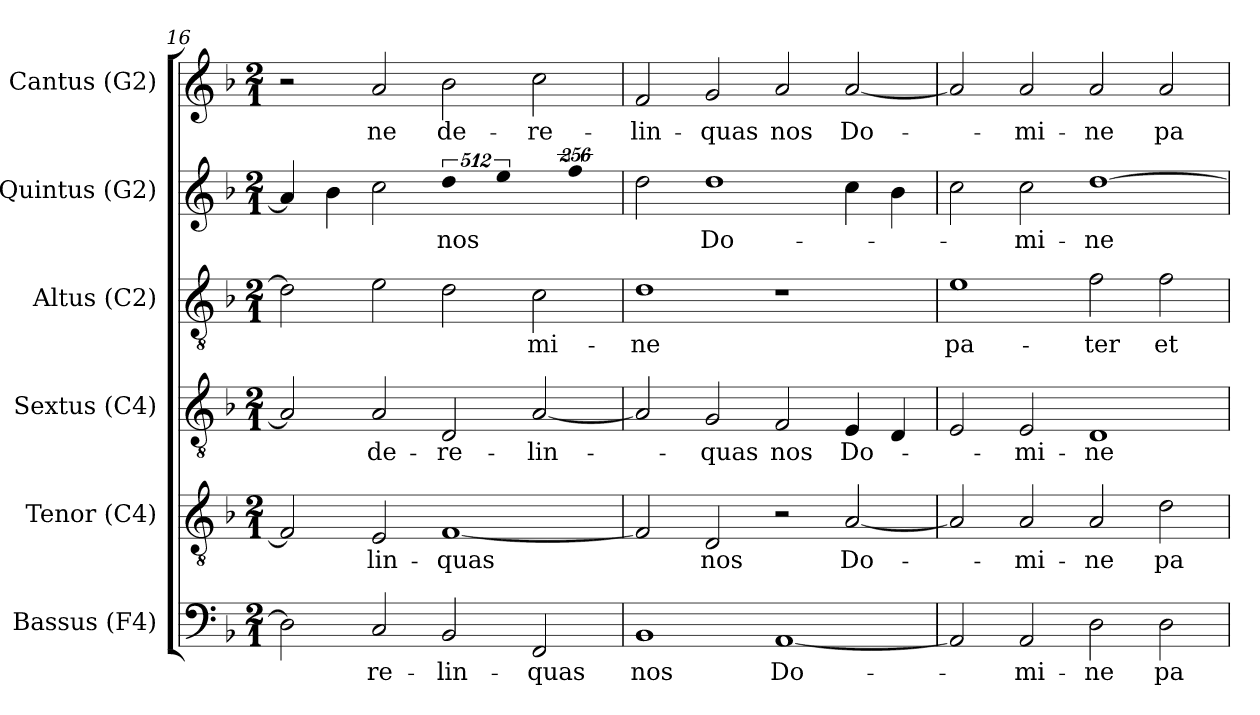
**kern	**text	**kern	**text	**kern	**text	**kern	**text	**kern	**text	**kern	**text
*part6	*part6	*part5	*part5	*part4	*part4	*part3	*part3	*part2	*part2	*part1	*part1
*staff6	*staff6	*staff5	*staff5	*staff4	*staff4	*staff3	*staff3	*staff2	*staff2	*staff1	*staff1
*I"Bassus (F4)	*	*I"Tenor (C4)	*	*I"Sextus (C4)	*	*I"Altus (C2)	*	*I"Quintus (G2)	*	*I"Cantus (G2)	*
*I'B	*	*I'T	*	*I'S	*	*I'A	*	*I'Q	*	*I'C	*
!!LO:PB:g=z
*clefF4	*	*clefGv2	*	*clefGv2	*	*clefGv2	*	*clefG2	*	*clefG2	*
*	*	*	*	*ITrd7c12	*	*	*	*	*	*	*
*k[b-]	*	*k[b-]	*	*k[b-]	*	*k[b-]	*	*k[b-]	*	*k[b-]	*
*F:	*	*F:	*	*F:	*	*F:	*	*F:	*	*F:	*
*M2/1	*	*M2/1	*	*M2/1	*	*M2/1	*	*M2/1	*	*M2/1	*
=16	=16	=16	=16	=16	=16	=16	=16	=16	=16	=16	=16
2Di\]	.	2Fi/]	.	2AAi/]	.	2di\]	.	4ai/]	.	2r	.
.	.	.	.	.	.	.	.	4b-i\	.	.	.
!	!LO:LY:b:color=#000000	!	!	!	!	!	!	!	!	!	!
!	!	!	!LO:LY:b:color=#000000	!	!	!	!	!	!	!	!
!	!	!	!	!	!LO:LY:b:color=#000000	!	!	!	!	!	!
!	!	!	!	!	!	!	!	!	!	!	!LO:LY:b:color=#000000
2Ci/	-re-	2Ei/	-lin-	2AAi/	de-	2ei\	.	2cci\	.	2ai/	ne
!	!LO:LY:b:color=#000000	!	!	!	!	!	!	!	!	!	!
!	!	!	!LO:LY:b:color=#000000	!	!	!	!	!	!	!	!
!	!	!	!	!	!LO:LY:b:color=#000000	!	!	!LO:N:vis=2	!	!	!
!	!	!	!	!	!	!	!	!	!LO:LY:b:color=#000000	!	!
!	!	!	!	!	!	!	!	!	!	!	!LO:LY:b:color=#000000
2BB-i/	-lin-	[1Fi	-quas	2DDi/	-re-	2di\	.	1024%341ddi\	nos	2b-i\	de-
!	!	!	!	!	!	!	!	!LO:N:vis=2	!	!	!
.	.	.	.	.	.	.	.	1024%341eei\	.	.	.
!	!LO:LY:b:color=#000000	!	!	!	!	!	!	!	!	!	!
!	!	!	!	!	!LO:LY:b:color=#000000	!	!	!	!	!	!
!	!	!	!	!	!	!	!LO:LY:b:color=#000000	!	!	!	!
!	!	!	!	!	!	!	!	!	!	!	!LO:LY:b:color=#000000
2FFi/	-quas	.	.	[2AAi/	-lin-	2ci\	-mi-	.	.	2cci\	-re-
!	!	!	!	!	!	!	!	!LO:N:vis=2	!	!	!
.	.	.	.	.	.	.	.	512%171ffi\	.	.	.
=17	=17	=17	=17	=17	=17	=17	=17	=17	=17	=17	=17
!	!LO:LY:b:color=#000000	!	!	!	!	!	!	!	!	!	!
!	!	!	!	!	!	!	!LO:LY:b:color=#000000	!	!	!	!
!	!	!	!	!	!	!	!	!	!	!	!LO:LY:b:color=#000000
1BB-i	nos	2Fi/]	.	2AAi/]	.	1di	-ne	2ddi\	.	2fi/	-lin-
!	!	!	!LO:LY:b:color=#000000	!	!	!	!	!	!	!	!
!	!	!	!	!	!LO:LY:b:color=#000000	!	!	!	!	!	!
!	!	!	!	!	!	!	!	!	!LO:LY:b:color=#000000	!	!
!	!	!	!	!	!	!	!	!	!	!	!LO:LY:b:color=#000000
.	.	2Di/	nos	2GGi/	-quas	.	.	1ddi	Do-	2gi/	-quas
!	!LO:LY:b:color=#000000	!	!	!	!	!	!	!	!	!	!
!	!	!	!	!	!LO:LY:b:color=#000000	!	!	!	!	!	!
!	!	!	!	!	!	!	!	!	!	!	!LO:LY:b:color=#000000
[1AAi	Do-	2r	.	2FFi/	nos	1r	.	.	.	2ai/	nos
!	!	!	!LO:LY:b:color=#000000	!	!	!	!	!	!	!	!
!	!	!	!	!	!LO:LY:b:color=#000000	!	!	!	!	!	!
!	!	!	!	!	!	!	!	!	!	!	!LO:LY:b:color=#000000
.	.	[2Ai/	Do-	4EEi/	Do-	.	.	4cci\	.	[2ai/	Do-
.	.	.	.	4DDi/	.	.	.	4b-i\	.	.	.
=18	=18	=18	=18	=18	=18	=18	=18	=18	=18	=18	=18
!	!	!	!	!	!	!	!LO:LY:b:color=#000000	!	!	!	!
2AAi/]	.	2Ai/]	.	2EEi/	.	1ei	pa-	2cci\	.	2ai/]	.
!	!LO:LY:b:color=#000000	!	!	!	!	!	!	!	!	!	!
!	!	!	!LO:LY:b:color=#000000	!	!	!	!	!	!	!	!
!	!	!	!	!	!LO:LY:b:color=#000000	!	!	!	!	!	!
!	!	!	!	!	!	!	!	!	!LO:LY:b:color=#000000	!	!
!	!	!	!	!	!	!	!	!	!	!	!LO:LY:b:color=#000000
2AAi/	-mi-	2Ai/	-mi-	2EEi/	-mi-	.	.	2cci\	-mi-	2ai/	-mi-
!	!LO:LY:b:color=#000000	!	!	!	!	!	!	!	!	!	!
!	!	!	!LO:LY:b:color=#000000	!	!	!	!	!	!	!	!
!	!	!	!	!	!LO:LY:b:color=#000000	!	!	!	!	!	!
!	!	!	!	!	!	!	!LO:LY:b:color=#000000	!	!	!	!
!	!	!	!	!	!	!	!	!	!LO:LY:b:color=#000000	!	!
!	!	!	!	!	!	!	!	!	!	!	!LO:LY:b:color=#000000
2Di\	-ne	2Ai/	-ne	1DDi	-ne	2fi\	-ter	[1ddi	-ne	2ai/	-ne
!	!LO:LY:b:color=#000000	!	!	!	!	!	!	!	!	!	!
!	!	!	!LO:LY:b:color=#000000	!	!	!	!	!	!	!	!
!	!	!	!	!	!	!	!LO:LY:b:color=#000000	!	!	!	!
!	!	!	!	!	!	!	!	!	!	!	!LO:LY:b:color=#000000
2Di\	pa-	2di\	pa-	.	.	2fi\	et	.	.	2ai/	pa-
=	=	=	=	=	=	=	=	=	=	=	=
*-	*-	*-	*-	*-	*-	*-	*-	*-	*-	*-	*-
